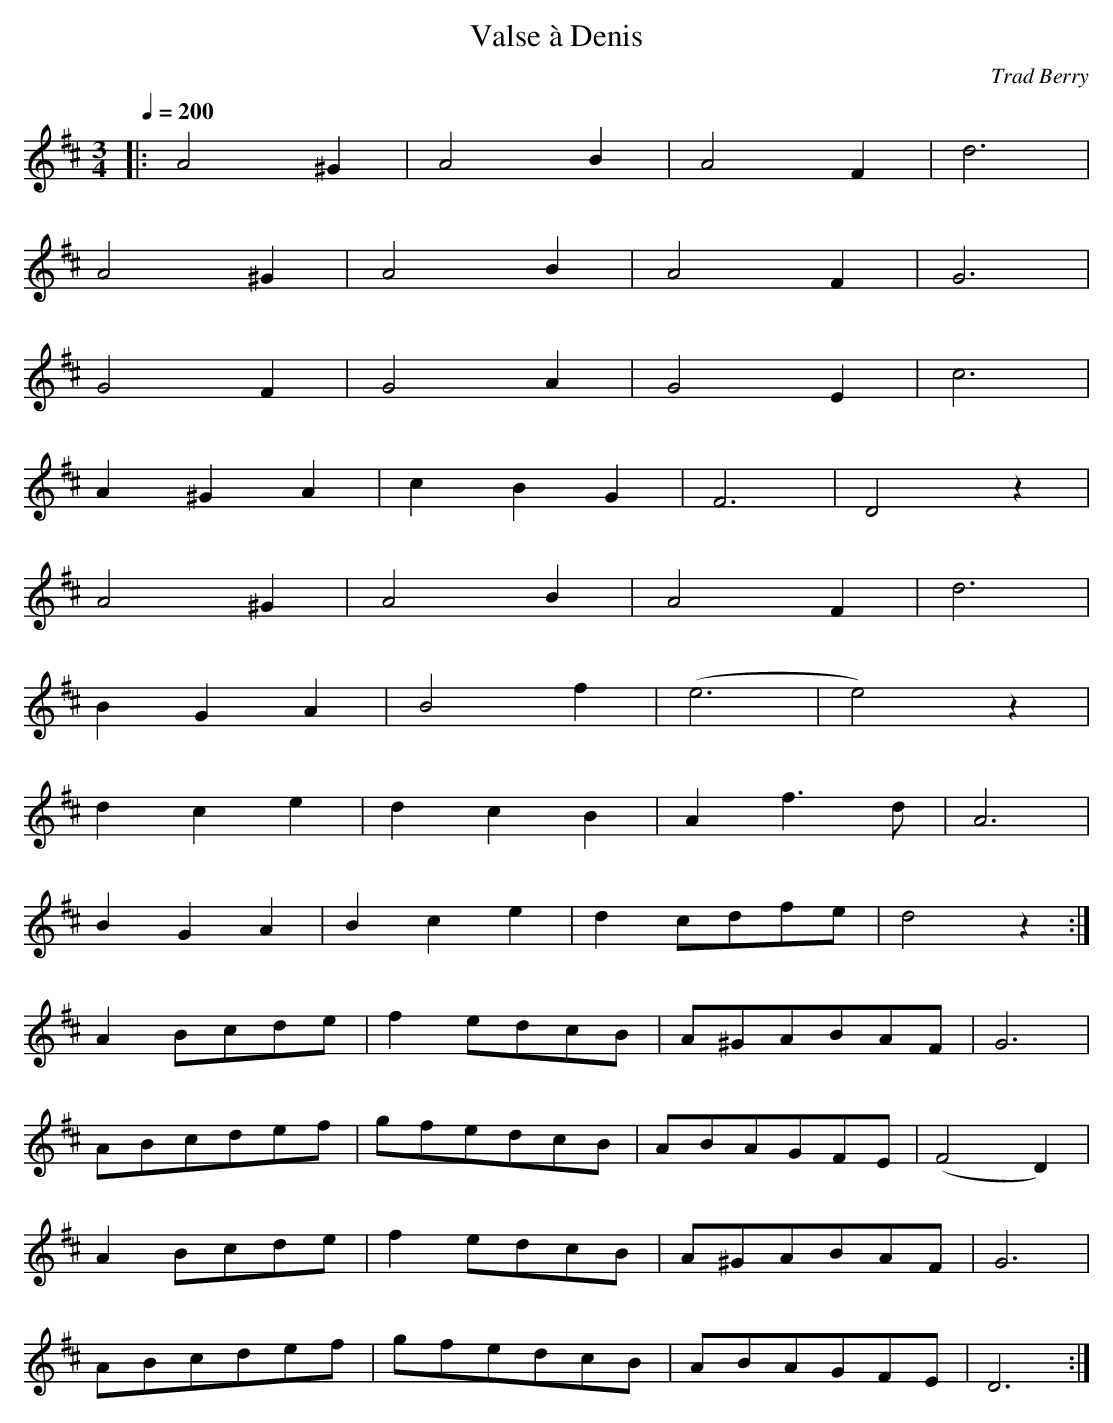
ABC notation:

X:1
T:Valse à Denis
C:Trad Berry
Q:1/4=200
M:3/4
L:1/4
K:D
|:A2 ^G |A2 B |A2 F |d3 |
A2 ^G |A2 B |A2 F |G3 |
G2 F |G2 A |G2 E |c3 |
A ^G A |c B G |F3 |D2 z |
A2 ^G |A2 B |A2 F |d3 |
B G A |B2 f |(e3 |e2) z |
d c e |d c B |A f3/2 d/ |A3 |
B G A |B c e |d c/d/f/e/ |d2z :|
A B/c/d/e/ |f e/d/c/B/ |A/^G/A/B/A/F/ |G3 |
A/B/c/d/e/f/ |g/f/e/d/c/B/ |A/B/A/G/F/E/ |(F2 D) |
A B/c/d/e/ |f e/d/c/B/ |A/^G/A/B/A/F/ |G3 |
A/B/c/d/e/f/ |g/f/e/d/c/B/ |A/B/A/G/F/E/ |D3 :|
